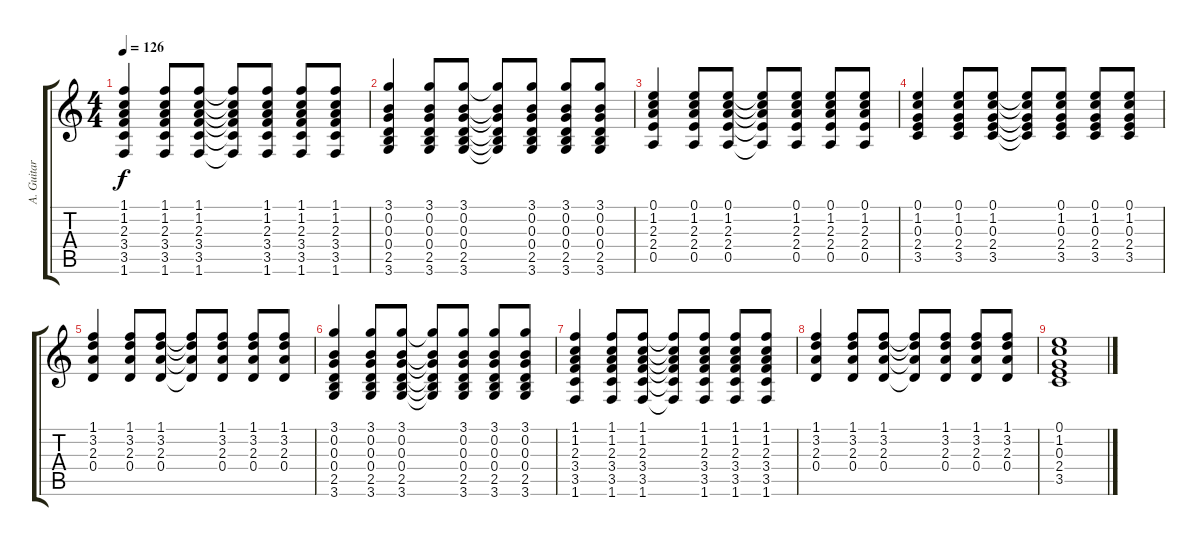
\track ("A. Guitar" "A. Guitar") {instrument acousticguitarnylon}
\staff {score tabs}
\tuning (E4 B3 G3 D3 A2 E2) {hide}
\ts (4 4)
\tempo 126
\clef g2
\ks c
(1.1 1.2 2.3 3.4 3.5 1.6).4{dy f} (1.1 1.2 2.3 3.4 3.5 1.6).8 (1.1 1.2 2.3 3.4 3.5 1.6).8 (1.1{t} 1.2{t} 2.3{t} 3.4{t} 3.5{t} 1.6{t}).8 (1.1 1.2 2.3 3.4 3.5 1.6).8 (1.1 1.2 2.3 3.4 3.5 1.6).8 (1.1 1.2 2.3 3.4 3.5 1.6).8 |
(3.1 0.2 0.3 0.4 2.5 3.6).4 (3.1 0.2 0.3 0.4 2.5 3.6).8 (3.1 0.2 0.3 0.4 2.5 3.6).8 (3.1{t} 0.2{t} 0.3{t} 0.4{t} 2.5{t} 3.6{t}).8 (3.1 0.2 0.3 0.4 2.5 3.6).8 (3.1 0.2 0.3 0.4 2.5 3.6).8 (3.1 0.2 0.3 0.4 2.5 3.6).8 |
(0.1 1.2 2.3 2.4 0.5).4 (0.1 1.2 2.3 2.4 0.5).8 (0.1 1.2 2.3 2.4 0.5).8 (0.1{t} 1.2{t} 2.3{t} 2.4{t} 0.5{t}).8 (0.1 1.2 2.3 2.4 0.5).8 (0.1 1.2 2.3 2.4 0.5).8 (0.1 1.2 2.3 2.4 0.5).8 |
(0.1 1.2 0.3 2.4 3.5).4 (0.1 1.2 0.3 2.4 3.5).8 (0.1 1.2 0.3 2.4 3.5).8 (0.1{t} 1.2{t} 0.3{t} 2.4{t} 3.5{t}).8 (0.1 1.2 0.3 2.4 3.5).8 (0.1 1.2 0.3 2.4 3.5).8 (0.1 1.2 0.3 2.4 3.5).8 |
(1.1 3.2 2.3 0.4).4 (1.1 3.2 2.3 0.4).8 (1.1 3.2 2.3 0.4).8 (1.1{t} 3.2{t} 2.3{t} 0.4{t}).8 (1.1 3.2 2.3 0.4).8 (1.1 3.2 2.3 0.4).8 (1.1 3.2 2.3 0.4).8 |
(3.1 0.2 0.3 0.4 2.5 3.6).4 (3.1 0.2 0.3 0.4 2.5 3.6).8 (3.1 0.2 0.3 0.4 2.5 3.6).8 (3.1{t} 0.2{t} 0.3{t} 0.4{t} 2.5{t} 3.6{t}).8 (3.1 0.2 0.3 0.4 2.5 3.6).8 (3.1 0.2 0.3 0.4 2.5 3.6).8 (3.1 0.2 0.3 0.4 2.5 3.6).8 |
(1.1 1.2 2.3 3.4 3.5 1.6).4 (1.1 1.2 2.3 3.4 3.5 1.6).8 (1.1 1.2 2.3 3.4 3.5 1.6).8 (1.1{t} 1.2{t} 2.3{t} 3.4{t} 3.5{t} 1.6{t}).8 (1.1 1.2 2.3 3.4 3.5 1.6).8 (1.1 1.2 2.3 3.4 3.5 1.6).8 (1.1 1.2 2.3 3.4 3.5 1.6).8 |
(1.1 3.2 2.3 0.4).4 (1.1 3.2 2.3 0.4).8 (1.1 3.2 2.3 0.4).8 (1.1{t} 3.2{t} 2.3{t} 0.4{t}).8 (1.1 3.2 2.3 0.4).8 (1.1 3.2 2.3 0.4).8 (1.1 3.2 2.3 0.4).8 |
(0.1 1.2 0.3 2.4 3.5).1
